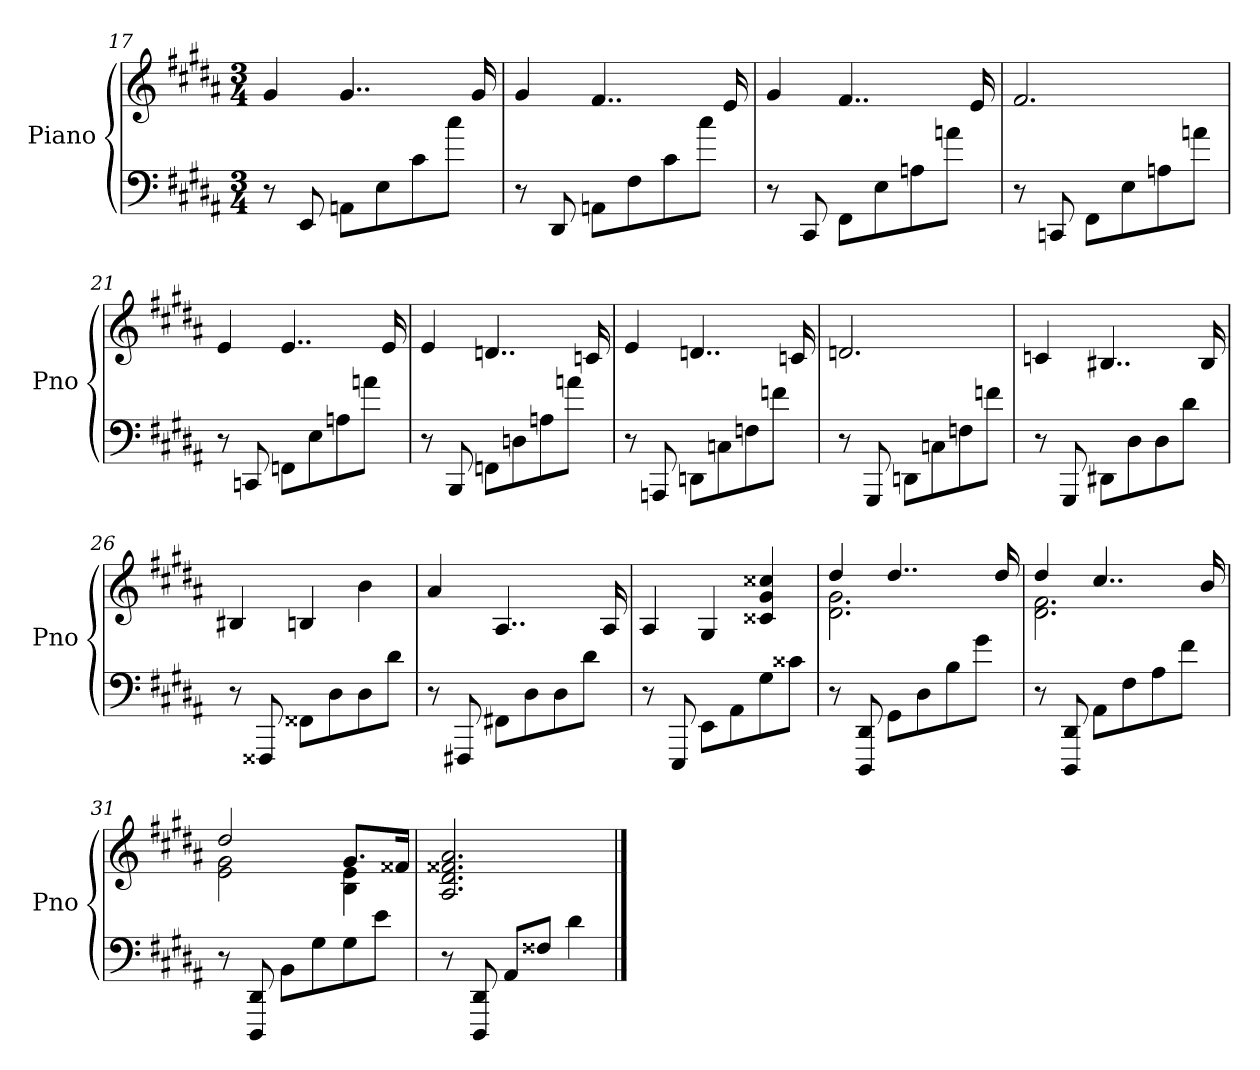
**kern	**kern
*part1	*part1
*staff2	*staff1
*I"Piano	*
*I'Pno	*
*clefF4	*clefG2
*k[f#c#g#d#a#]	*k[f#c#g#d#a#]
*g#:	*g#:
*M3/4	*M3/4
=17	=17
8r	4g#
8EE	.
8AAnL	4..g#
8E	.
8c#	.
8cc#J	.
.	16g#
=18	=18
8r	4g#
8DD#	.
8AAnL	4..f#
8F#	.
8c#	.
8cc#J	.
.	16e
=19	=19
8r	4g#
8CC#	.
8FF#L	4..f#
8E	.
8An	.
8anJ	.
.	16e
=20	=20
8r	2.f#
8CCn	.
8FF#L	.
8E	.
8An	.
8anJ	.
=21	=21
8r	4e
8CCn	.
8FFnL	4..e
8E	.
8An	.
8anJ	.
.	16e
=22	=22
8r	4e
8BBB	.
8FFnL	4..dn
8Dn	.
8An	.
8anJ	.
.	16cn
=23	=23
8r	4e
8AAAn	.
8DDnL	4..dn
8Cn	.
8Fn	.
8fnJ	.
.	16cn
=24	=24
8r	2.dn
8GGG#	.
8DDnL	.
8Cn	.
8Fn	.
8fnJ	.
=25	=25
8r	4cn
8GGG#	.
8DD#XL	4..B#X
8D#	.
8D#	.
8d#J	.
.	16B#
=26	=26
8r	4B#X
8FFF##X	.
8FF##XL	4Bn
8D#	.
8D#	4b
8d#J	.
=27	=27
8r	4a#
8FFF#X	.
8FF#XL	4..A#
8D#	.
8D#	.
8d#J	.
.	16A#
=28	=28
8r	4A#
8EEE	.
8EEL	4G#
8AA#	.
8G#	4c##X 4g# 4cc##X
8c##XJ	.
=29	=29
*	*^
8r	4dd#	2.d# 2.g#
8DDD# 8DD#	.	.
8GG#L	4..dd#	.
8D#	.	.
8B	.	.
8g#J	.	.
.	16dd#	.
=30	=30	=30
8r	4dd#	2.d# 2.f#
8DDD# 8DD#	.	.
8AA#L	4..cc#	.
8F#	.	.
8A#	.	.
8f#J	.	.
.	16b	.
=31	=31	=31
8r	2dd#	2e 2g#
8DDD# 8DD#	.	.
8BBL	.	.
8G#	.	.
8G#	8.g#L	4B 4e
8eJ	.	.
.	16f##XJk	.
*	*v	*v
=32	=32
8r	2.A# 2.d# 2.f##X 2.a#
8DDD# 8DD#	.
8AA#L	.
8F##XJ	.
4d#	.
==	==
*-	*-
